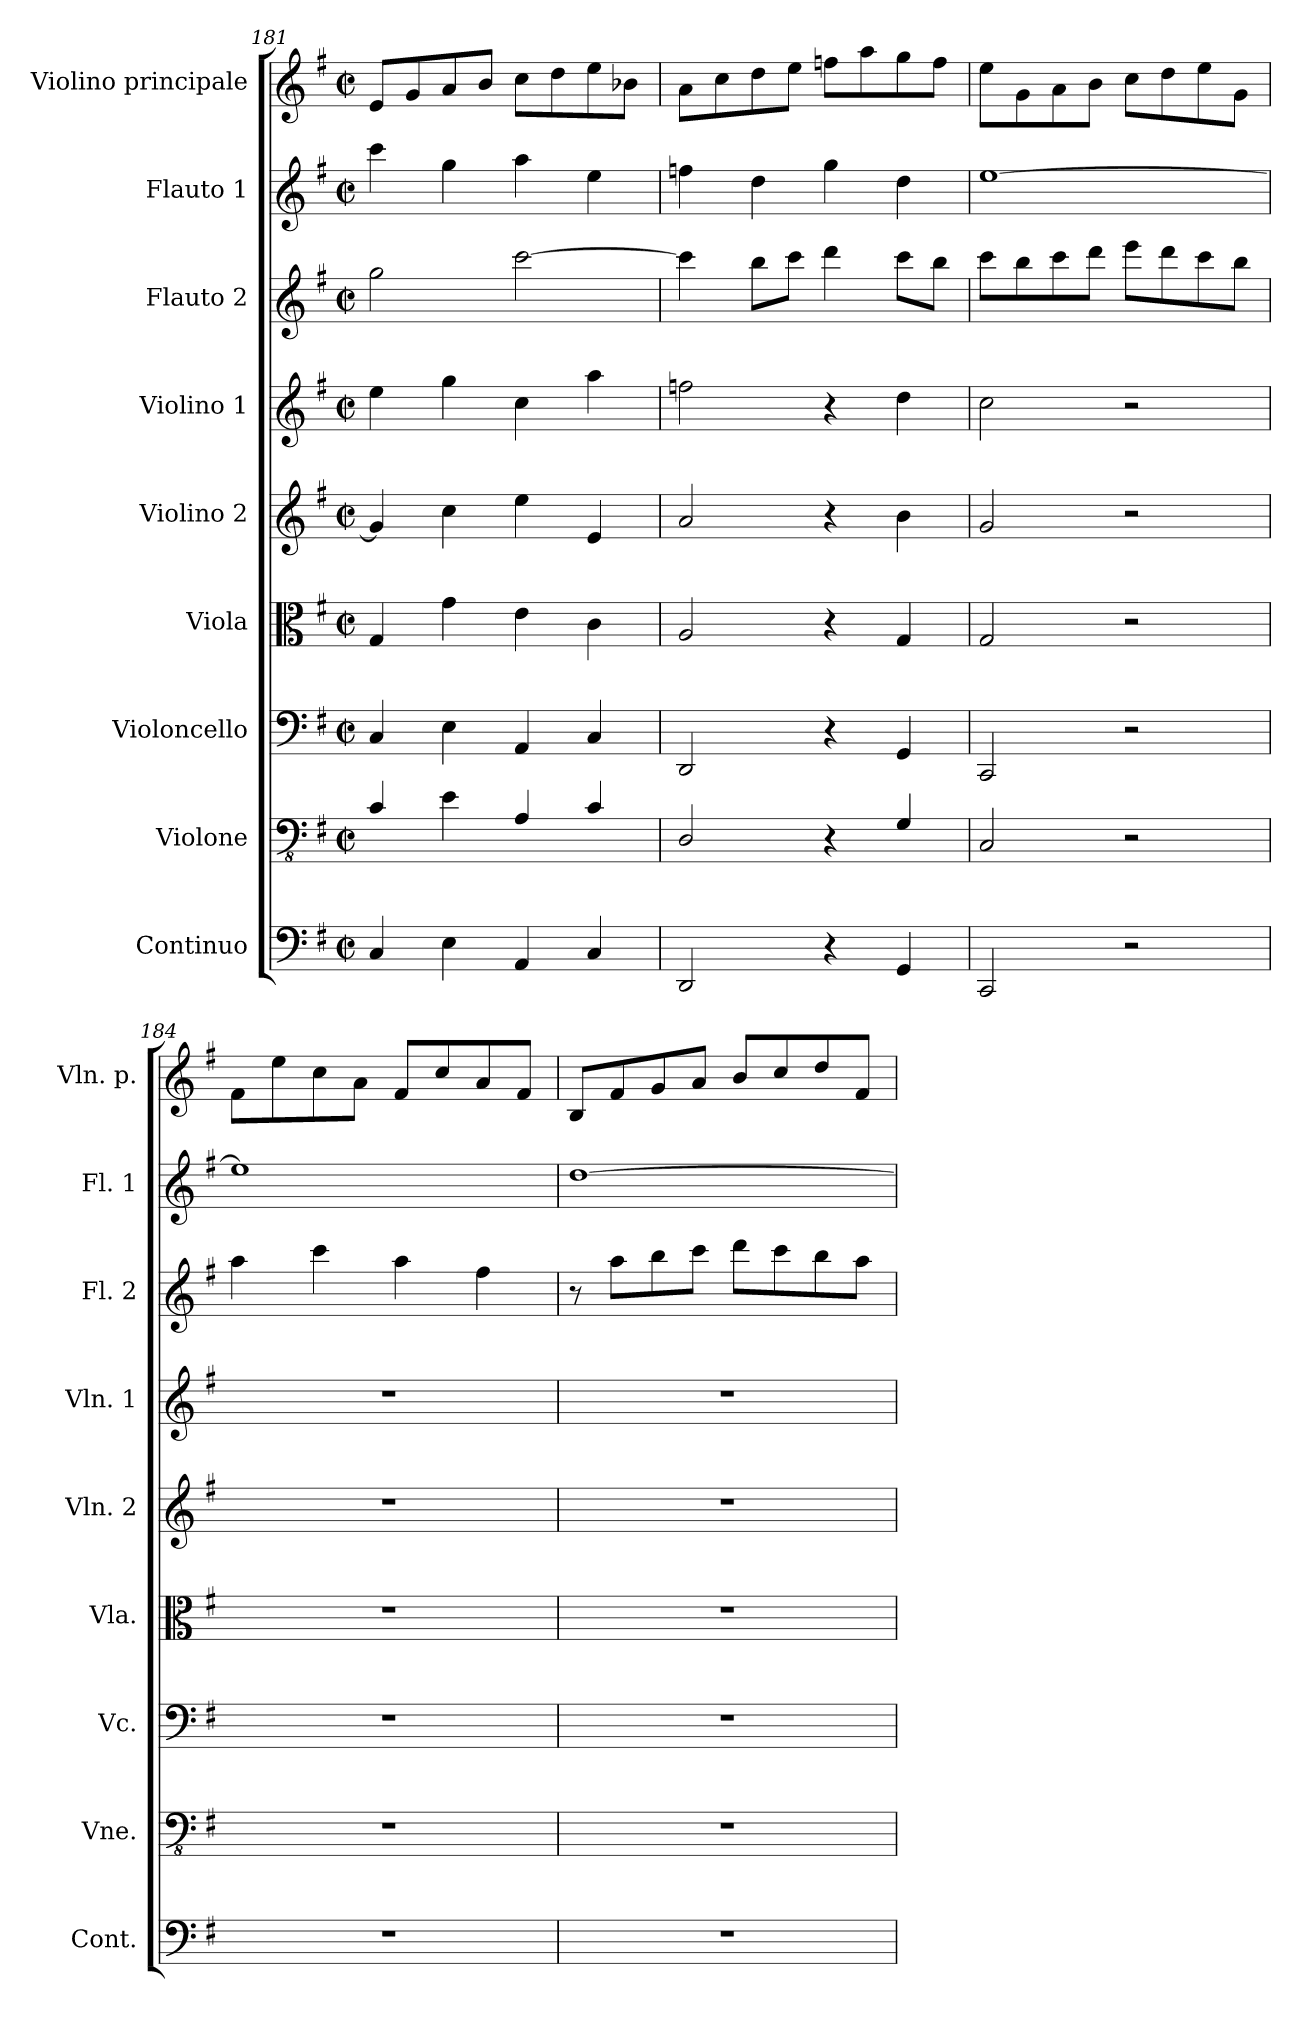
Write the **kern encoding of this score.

**kern	**kern	**kern	**kern	**kern	**kern	**kern	**kern	**kern
*part9	*part8	*part7	*part6	*part5	*part4	*part3	*part2	*part1
*staff9	*staff8	*staff7	*staff6	*staff5	*staff4	*staff3	*staff2	*staff1
*I"Continuo	*I"Violone	*I"Violoncello	*I"Viola	*I"Violino 2	*I"Violino 1	*I"Flauto 2	*I"Flauto 1	*I"Violino principale
*I'Cont.	*I'Vne.	*I'Vc.	*I'Vla.	*I'Vln. 2	*I'Vln. 1	*I'Fl. 2	*I'Fl. 1	*I'Vln. p.
*clefF4	*clefFv4	*clefF4	*clefC3	*clefG2	*clefG2	*clefG2	*clefG2	*clefG2
*	*ITrd7c12	*	*	*	*	*	*	*
*k[f#]	*k[f#]	*k[f#]	*k[f#]	*k[f#]	*k[f#]	*k[f#]	*k[f#]	*k[f#]
*M2/2	*M2/2	*M2/2	*M2/2	*M2/2	*M2/2	*M2/2	*M2/2	*M2/2
*met(c|)	*met(c|)	*met(c|)	*met(c|)	*met(c|)	*met(c|)	*met(c|)	*met(c|)	*met(c|)
=181	=181	=181	=181	=181	=181	=181	=181	=181
4C/	4CC/	4C/	4G/	4g/]	4ee\	2gg\	4ccc\	8e/L
.	.	.	.	.	.	.	.	8g/
4E\	4EE\	4E\	4g\	4cc\	4gg\	.	4gg\	8a/
.	.	.	.	.	.	.	.	8b/J
4AA/	4AAA/	4AA/	4e\	4ee\	4cc\	[2ccc\	4aa\	8cc\L
.	.	.	.	.	.	.	.	8dd\
4C/	4CC/	4C/	4c\	4e/	4aa\	.	4ee\	8ee\
.	.	.	.	.	.	.	.	8b-X\J
=182	=182	=182	=182	=182	=182	=182	=182	=182
2DD/	2DDD/	2DD/	2A/	2a/	2ffn\	4ccc\]	4ffn\	8a\L
.	.	.	.	.	.	.	.	8cc\
.	.	.	.	.	.	8bb\L	4dd\	8dd\
.	.	.	.	.	.	8ccc\J	.	8ee\J
4r	4r	4r	4r	4r	4r	4ddd\	4gg\	8ffn\L
.	.	.	.	.	.	.	.	8aa\
4GG/	4GGG/	4GG/	4G/	4b\	4dd\	8ccc\L	4dd\	8gg\
.	.	.	.	.	.	8bb\J	.	8ff\J
!!LO:LB:g=z
=183	=183	=183	=183	=183	=183	=183	=183	=183
2CC/	2CCC/	2CC/	2G/	2g/	2cc\	8ccc\L	[1ee	8ee\L
.	.	.	.	.	.	8bb\	.	8g\
.	.	.	.	.	.	8ccc\	.	8a\
.	.	.	.	.	.	8ddd\J	.	8b\J
2r	2r	2r	2r	2r	2r	8eee\L	.	8cc\L
.	.	.	.	.	.	8ddd\	.	8dd\
.	.	.	.	.	.	8ccc\	.	8ee\
.	.	.	.	.	.	8bb\J	.	8g\J
=184	=184	=184	=184	=184	=184	=184	=184	=184
1r	1r	1r	1r	1r	1r	4aa\	1ee]	8f#\L
.	.	.	.	.	.	.	.	8ee\
.	.	.	.	.	.	4ccc\	.	8cc\
.	.	.	.	.	.	.	.	8a\J
.	.	.	.	.	.	4aa\	.	8f#/L
.	.	.	.	.	.	.	.	8cc/
.	.	.	.	.	.	4ff#\	.	8a/
.	.	.	.	.	.	.	.	8f#/J
=185	=185	=185	=185	=185	=185	=185	=185	=185
1r	1r	1r	1r	1r	1r	8r	[1dd	8B/L
.	.	.	.	.	.	8aa\L	.	8f#/
.	.	.	.	.	.	8bb\	.	8g/
.	.	.	.	.	.	8ccc\J	.	8a/J
.	.	.	.	.	.	8ddd\L	.	8b/L
.	.	.	.	.	.	8ccc\	.	8cc/
.	.	.	.	.	.	8bb\	.	8dd/
.	.	.	.	.	.	8aa\J	.	8f#/J
=	=	=	=	=	=	=	=	=
*-	*-	*-	*-	*-	*-	*-	*-	*-
